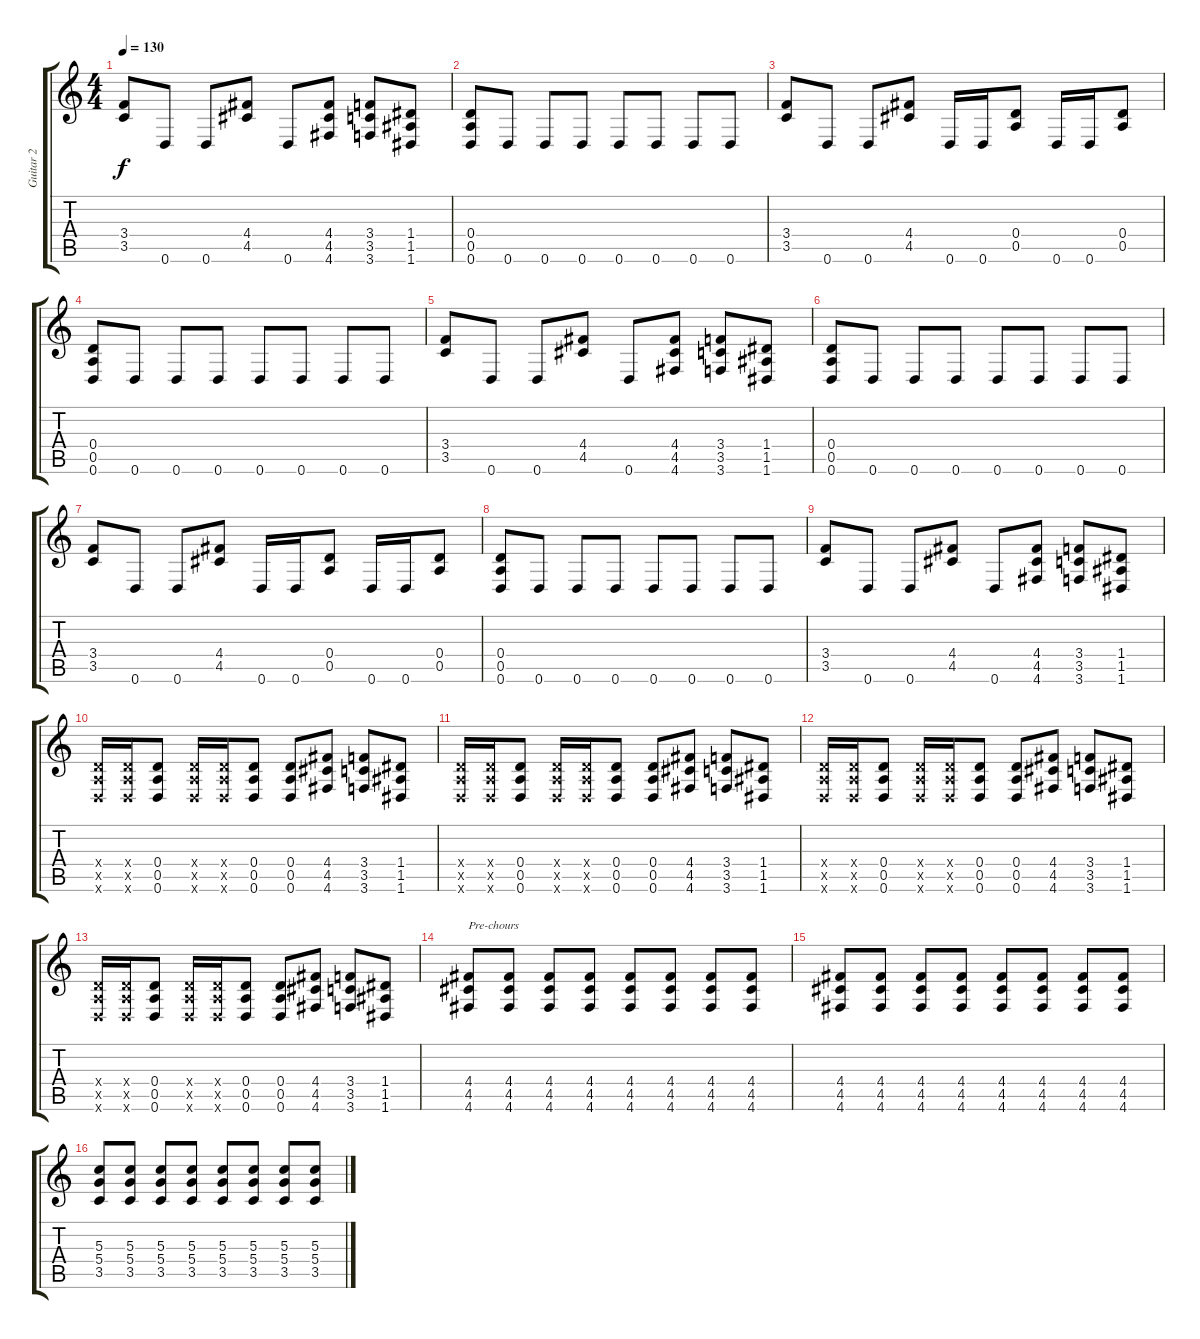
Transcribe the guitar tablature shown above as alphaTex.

\track ("Guitar 2" "Guitar 2") {instrument distortionguitar}
\staff {score tabs}
\tuning (E4 B3 G3 D3 A2 D2) {hide}
\ts (4 4)
\tempo 130
\clef g2
\ks c
(3.4 3.5).8{dy f} 0.6.8 0.6.8 (4.4 4.5).8 0.6.8 (4.4 4.5 4.6).8 (3.4 3.5 3.6).8 (1.4 1.5 1.6).8 |
(0.4 0.5 0.6).8{txt " "} 0.6.8 0.6.8 0.6.8 0.6.8 0.6.8 0.6.8 0.6.8 |
(3.4 3.5).8 0.6.8 0.6.8 (4.4 4.5).8 0.6.16 0.6.16 (0.4 0.5).8 0.6.16 0.6.16 (0.4 0.5).8 |
(0.4 0.5 0.6).8 0.6.8 0.6.8 0.6.8 0.6.8 0.6.8 0.6.8 0.6.8 |
(3.4 3.5).8 0.6.8 0.6.8 (4.4 4.5).8 0.6.8 (4.4 4.5 4.6).8 (3.4 3.5 3.6).8 (1.4 1.5 1.6).8 |
(0.4 0.5 0.6).8{txt " "} 0.6.8 0.6.8 0.6.8 0.6.8 0.6.8 0.6.8 0.6.8 |
(3.4 3.5).8 0.6.8 0.6.8 (4.4 4.5).8 0.6.16 0.6.16 (0.4 0.5).8 0.6.16 0.6.16 (0.4 0.5).8 |
(0.4 0.5 0.6).8 0.6.8 0.6.8 0.6.8 0.6.8 0.6.8 0.6.8 0.6.8 |
(3.4 3.5).8 0.6.8 0.6.8 (4.4 4.5).8 0.6.8 (4.4 4.5 4.6).8 (3.4 3.5 3.6).8 (1.4 1.5 1.6).8 |
(0.4{x} 0.5{x} 0.6{x}).16 (0.4{x} 0.5{x} 0.6{x}).16 (0.4 0.5 0.6).8 (0.4{x} 0.5{x} 0.6{x}).16 (0.4{x} 0.5{x} 0.6{x}).16 (0.4 0.5 0.6).8 (0.4 0.5 0.6).8 (4.4 4.5 4.6).8 (3.4 3.5 3.6).8 (1.4 1.5 1.6).8 |
(0.4{x} 0.5{x} 0.6{x}).16 (0.4{x} 0.5{x} 0.6{x}).16 (0.4 0.5 0.6).8 (0.4{x} 0.5{x} 0.6{x}).16 (0.4{x} 0.5{x} 0.6{x}).16 (0.4 0.5 0.6).8 (0.4 0.5 0.6).8 (4.4 4.5 4.6).8 (3.4 3.5 3.6).8 (1.4 1.5 1.6).8 |
(0.4{x} 0.5{x} 0.6{x}).16 (0.4{x} 0.5{x} 0.6{x}).16 (0.4 0.5 0.6).8 (0.4{x} 0.5{x} 0.6{x}).16 (0.4{x} 0.5{x} 0.6{x}).16 (0.4 0.5 0.6).8 (0.4 0.5 0.6).8 (4.4 4.5 4.6).8 (3.4 3.5 3.6).8 (1.4 1.5 1.6).8 |
(0.4{x} 0.5{x} 0.6{x}).16 (0.4{x} 0.5{x} 0.6{x}).16 (0.4 0.5 0.6).8 (0.4{x} 0.5{x} 0.6{x}).16 (0.4{x} 0.5{x} 0.6{x}).16 (0.4 0.5 0.6).8 (0.4 0.5 0.6).8 (4.4 4.5 4.6).8 (3.4 3.5 3.6).8 (1.4 1.5 1.6).8 |
(4.4 4.5 4.6).8{txt "Pre-chours"} (4.4 4.5 4.6).8{txt " "} (4.4 4.5 4.6).8{txt " "} (4.4 4.5 4.6).8{txt " "} (4.4 4.5 4.6).8{txt " "} (4.4 4.5 4.6).8{txt " "} (4.4 4.5 4.6).8{txt " "} (4.4 4.5 4.6).8{txt " "} |
(4.4 4.5 4.6).8 (4.4 4.5 4.6).8 (4.4 4.5 4.6).8 (4.4 4.5 4.6).8 (4.4 4.5 4.6).8 (4.4 4.5 4.6).8 (4.4 4.5 4.6).8 (4.4 4.5 4.6).8 |
(5.3 5.4 3.5).8 (5.3 5.4 3.5).8 (5.3 5.4 3.5).8 (5.3 5.4 3.5).8 (5.3 5.4 3.5).8 (5.3 5.4 3.5).8 (5.3 5.4 3.5).8 (5.3 5.4 3.5).8
